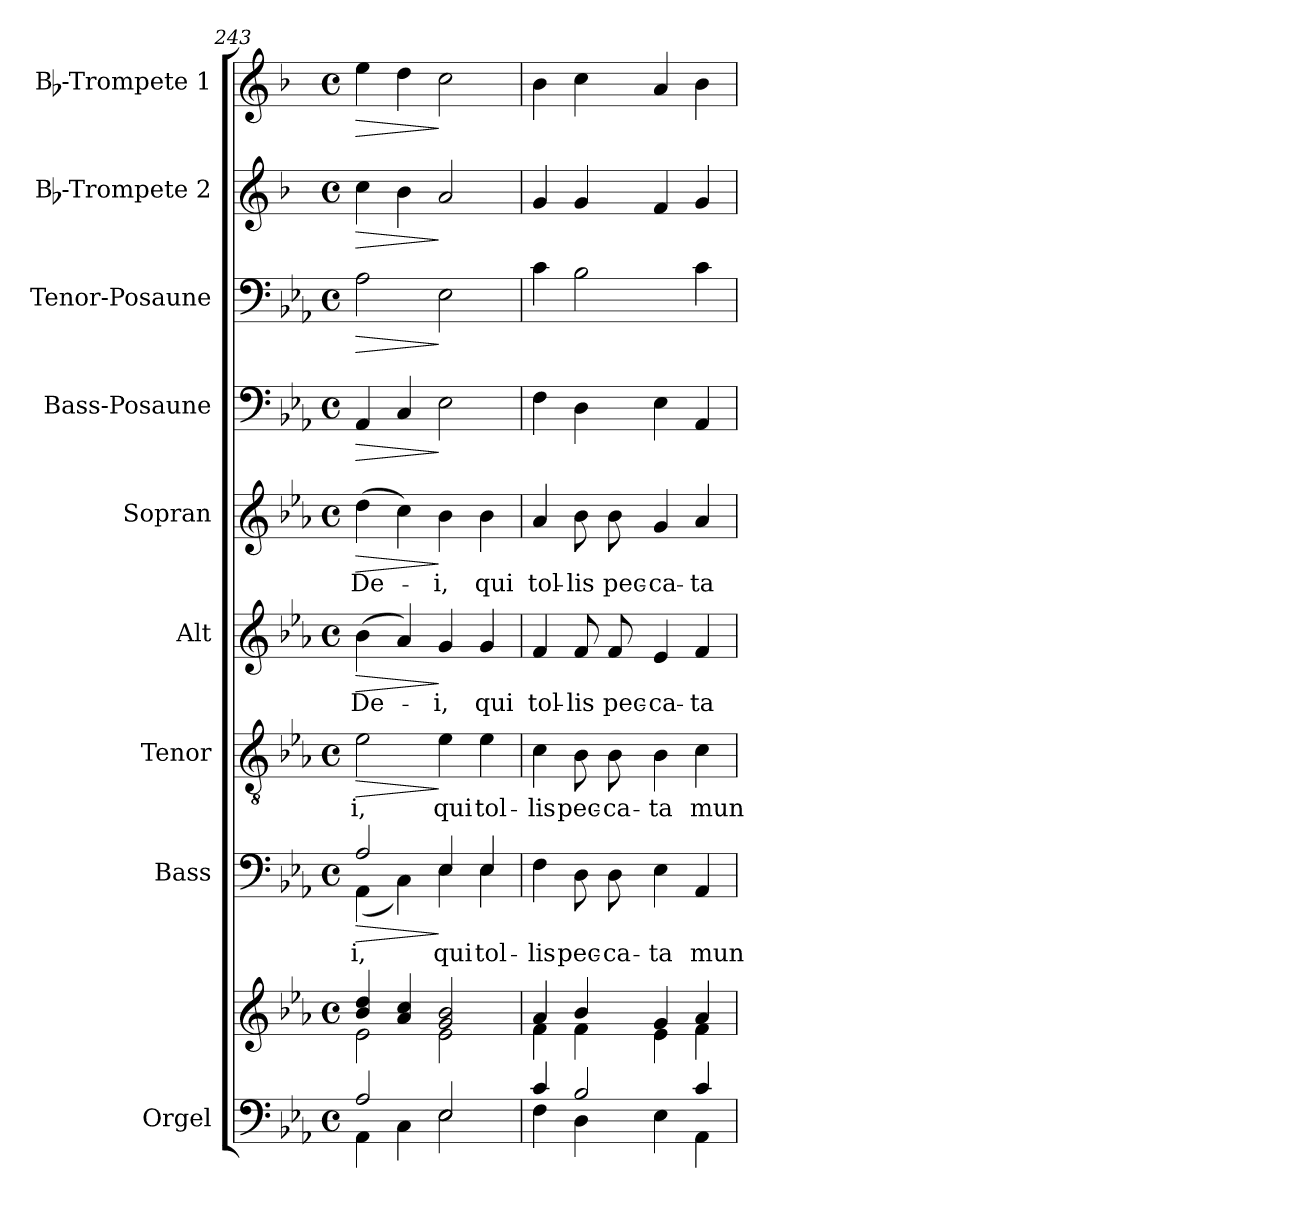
**kern	**kern	**kern	**text	**dynam	**kern	**text	**dynam	**kern	**text	**dynam	**kern	**text	**dynam	**kern	**dynam	**kern	**dynam	**kern	**dynam	**kern	**dynam
*part9	*part9	*part8	*part8	*part8	*part7	*part7	*part7	*part6	*part6	*part6	*part5	*part5	*part5	*part4	*part4	*part3	*part3	*part2	*part2	*part1	*part1
*staff10	*staff9	*staff8	*staff8	*staff8	*staff7	*staff7	*staff7	*staff6	*staff6	*staff6	*staff5	*staff5	*staff5	*staff4	*staff4	*staff3	*staff3	*staff2	*staff2	*staff1	*staff1
*I"Orgel	*	*I"Bass	*	*	*I"Tenor	*	*	*I"Alt	*	*	*I"Sopran	*	*	*I"Bass-Posaune	*	*I"Tenor-Posaune	*	*I"Bb-Trompete 2	*	*I"Bb-Trompete 1	*
*I'Org.	*	*I'B.	*	*	*I'T.	*	*	*I'A.	*	*	*I'S.	*	*	*I'B. Pos.	*	*I'T. Pos.	*	*I'Trp. 2	*	*I'Trp. 1	*
*clefF4	*clefG2	*clefF4	*	*	*clefGv2	*	*	*clefG2	*	*	*clefG2	*	*	*clefF4	*	*clefF4	*	*clefG2	*	*clefG2	*
*	*	*	*	*	*	*	*	*	*	*	*	*	*	*	*	*	*	*ITrd1c2	*	*ITrd1c2	*
*k[b-e-a-]	*k[b-e-a-]	*k[b-e-a-]	*	*	*k[b-e-a-]	*	*	*k[b-e-a-]	*	*	*k[b-e-a-]	*	*	*k[b-e-a-]	*	*k[b-e-a-]	*	*k[b-e-a-]	*	*k[b-e-a-]	*
*E-:	*E-:	*E-:	*	*	*E-:	*	*	*E-:	*	*	*E-:	*	*	*E-:	*	*E-:	*	*E-:	*	*E-:	*
*M4/4	*M4/4	*M4/4	*	*	*M4/4	*	*	*M4/4	*	*	*M4/4	*	*	*M4/4	*	*M4/4	*	*M4/4	*	*M4/4	*
*met(c)	*met(c)	*met(c)	*	*	*met(c)	*	*	*met(c)	*	*	*met(c)	*	*	*met(c)	*	*met(c)	*	*met(c)	*	*met(c)	*
=243	=243	=243	=243	=243	=243	=243	=243	=243	=243	=243	=243	=243	=243	=243	=243	=243	=243	=243	=243	=243	=243
*^	*^	*	*	*	*	*	*	*	*	*	*	*	*	*	*	*	*	*	*	*	*
!	!	!	!	!	!LO:LY:b	!LO:HP:b	!	!LO:LY:b	!LO:HP:b	!	!LO:LY:b	!LO:HP:b	!	!LO:LY:b	!LO:HP:b	!	!LO:HP:b	!	!LO:HP:b	!	!LO:HP:b	!	!LO:HP:b
*	*	*	*	*^	*	*	*	*	*	*	*	*	*	*	*	*	*	*	*	*	*	*	*
2A-/	4AA-\	4b-/ 4dd/	2e-\	2A-/	(<4AA-\	-i,	>	2e-\	-i,	>	(>4b-\	De-	>	(>4dd\	De-	>	4AA-/	>	2A-\	>	4b-\	>	4dd\	>
.	4C\	4a-/ 4cc/	.	.	4C\)	.	.	.	.	.	4a-/)	.	.	4cc\)	.	.	4C/	.	.	.	4a-\	.	4cc\	.
!	!	!	!	!	!	!LO:LY:b	!	!	!LO:LY:b	!	!	!LO:LY:b	!	!	!LO:LY:b	!	!	!	!	!	!	!	!	!
2E-/	2E-\	2g/ 2b-/	2e-\	4E-/	4E-\	qui	]	4e-\	qui	]	4g/	-i,	]	4b-\	-i,	]	2E-\	]	2E-\	]	2g/	]	2b-\	]
!	!	!	!	!	!	!LO:LY:b	!	!	!LO:LY:b	!	!	!LO:LY:b	!	!	!LO:LY:b	!	!	!	!	!	!	!	!	!
.	.	.	.	4E-/	4E-\	tol-	.	4e-\	tol-	.	4g/	qui	.	4b-\	qui	.	.	.	.	.	.	.	.	.
!!LO:PB:g=z
=244	=244	=244	=244	=244	=244	=244	=244	=244	=244	=244	=244	=244	=244	=244	=244	=244	=244	=244	=244	=244	=244	=244	=244	=244
!	!	!	!	!	!	!LO:LY:b	!	!	!LO:LY:b	!	!	!LO:LY:b	!	!	!LO:LY:b	!	!	!	!	!	!	!	!	!
*	*	*	*	*v	*v	*	*	*	*	*	*	*	*	*	*	*	*	*	*	*	*	*	*	*
4c/	4F\	4a-/	4f\	4F\	-lis	.	4c\	-lis	.	4f/	tol-	.	4a-/	tol-	.	4F\	.	4c\	.	4f/	.	4a-\	.
!	!	!	!	!	!LO:LY:b	!	!	!LO:LY:b	!	!	!LO:LY:b	!	!	!LO:LY:b	!	!	!	!	!	!	!	!	!
2B-/	4D\	4b-/	4f\	8D\	pec-	.	8B-\	pec-	.	8f/	-lis	.	8b-\	-lis	.	4D\	.	2B-\	.	4f/	.	4b-\	.
!	!	!	!	!	!LO:LY:b	!	!	!LO:LY:b	!	!	!LO:LY:b	!	!	!LO:LY:b	!	!	!	!	!	!	!	!	!
.	.	.	.	8D\	-ca-	.	8B-\	-ca-	.	8f/	pec-	.	8b-\	pec-	.	.	.	.	.	.	.	.	.
!	!	!	!	!	!LO:LY:b	!	!	!LO:LY:b	!	!	!LO:LY:b	!	!	!LO:LY:b	!	!	!	!	!	!	!	!	!
.	4E-\	4g/	4e-\	4E-\	-ta	.	4B-\	-ta	.	4e-/	-ca-	.	4g/	-ca-	.	4E-\	.	.	.	4e-/	.	4g/	.
!	!	!	!	!	!LO:LY:b	!	!	!LO:LY:b	!	!	!LO:LY:b	!	!	!LO:LY:b	!	!	!	!	!	!	!	!	!
4c/	4AA-\	4a-/	4f\	4AA-/	mun-	.	4c\	mun-	.	4f/	-ta	.	4a-/	-ta	.	4AA-/	.	4c\	.	4f/	.	4a-\	.
*v	*v	*	*	*	*	*	*	*	*	*	*	*	*	*	*	*	*	*	*	*	*	*	*
*	*v	*v	*	*	*	*	*	*	*	*	*	*	*	*	*	*	*	*	*	*	*	*
=	=	=	=	=	=	=	=	=	=	=	=	=	=	=	=	=	=	=	=	=	=
*-	*-	*-	*-	*-	*-	*-	*-	*-	*-	*-	*-	*-	*-	*-	*-	*-	*-	*-	*-	*-	*-
